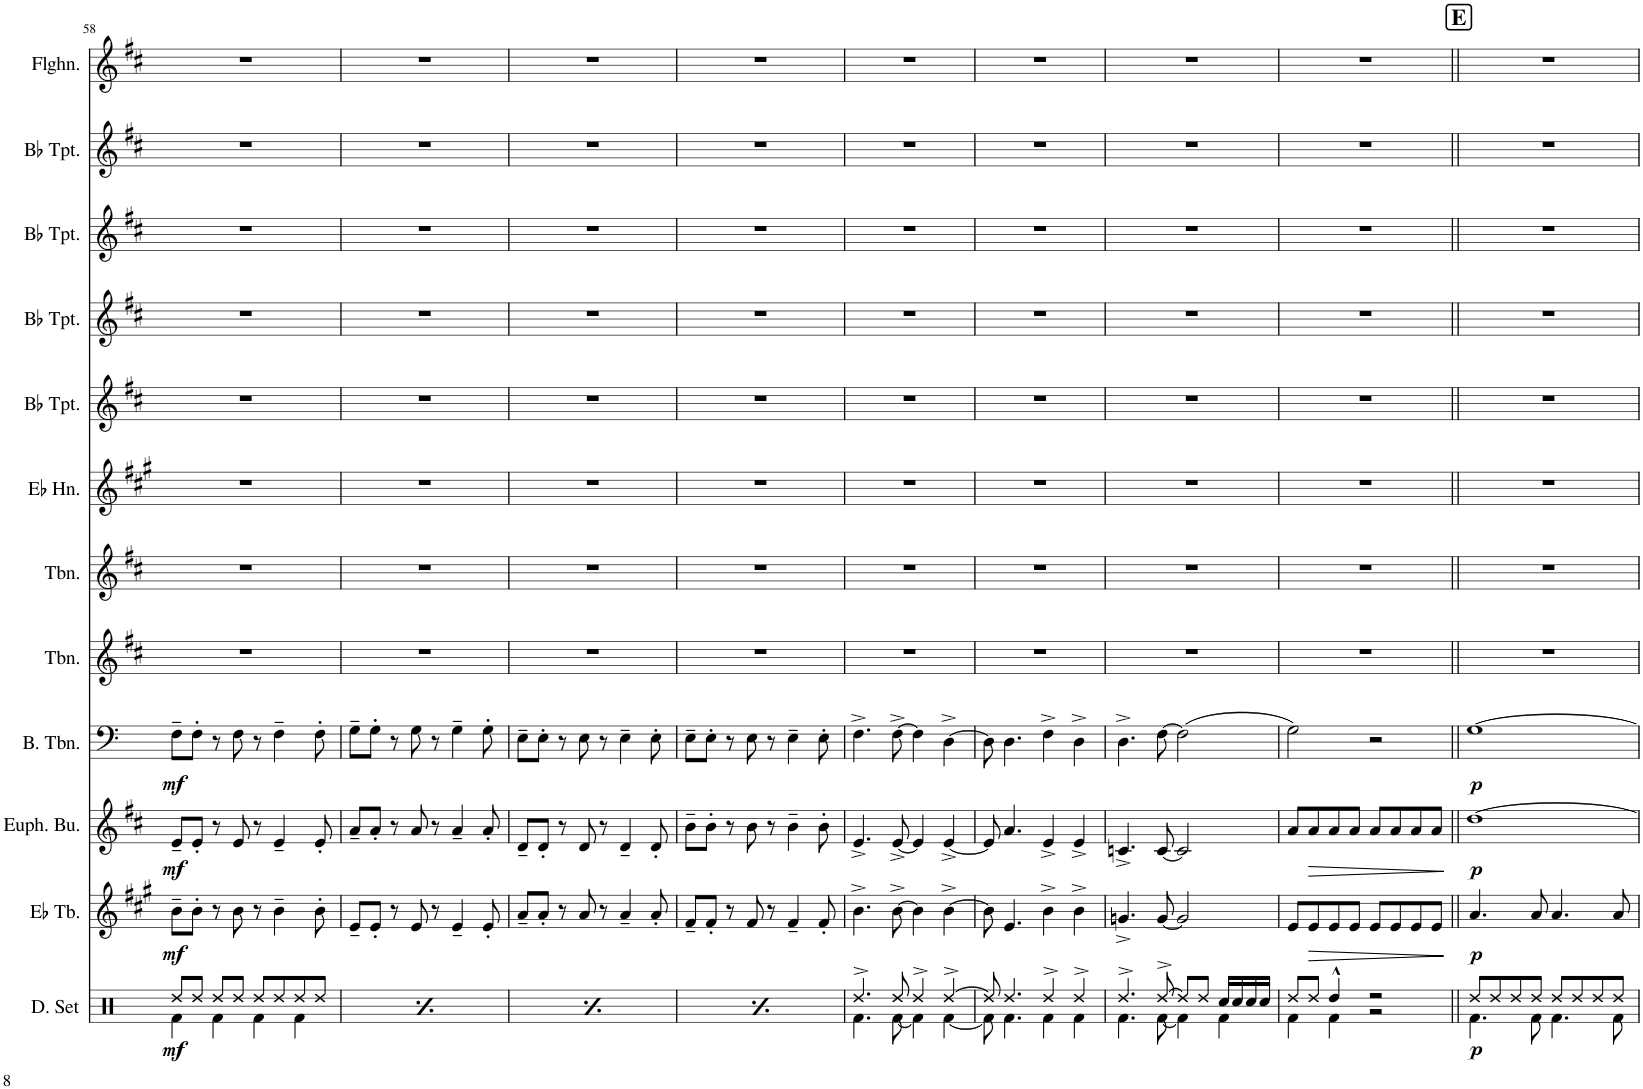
**kern	**dynam	**kern	**dynam	**kern	**dynam	**kern	**dynam	**kern	**kern	**kern	**kern	**kern	**kern	**kern	**kern
*part12	*part12	*part11	*part11	*part10	*part10	*part9	*part9	*part8	*part7	*part6	*part5	*part4	*part3	*part2	*part1
*staff12	*staff12	*staff11	*staff11	*staff10	*staff10	*staff9	*staff9	*staff8	*staff7	*staff6	*staff5	*staff4	*staff3	*staff2	*staff1
*I"Drumset	*	*I"Eb Tuba	*	*I"Euphonium	*	*I"Bass Trombone	*	*I"Trombone	*I"Trombone	*I"Horn in Eb	*I"Bb Trumpet	*I"Bb Trumpet	*I"Bb Trumpet	*I"Bb Trumpet	*I"Flugelhorn
*I'D. Set	*	*I'Eb Tb.	*	*	*	*I'B. Tbn.	*	*I'Tbn.	*I'Tbn.	*	*I'Bb Tpt.	*I'Bb Tpt.	*I'Bb Tpt.	*I'Bb Tpt.	*I'Flghn.
!!LO:PB:g=z
*clefX	*	*clefG2	*	*clefG2	*	*clefF4	*	*clefG2	*clefG2	*clefG2	*clefG2	*clefG2	*clefG2	*clefG2	*clefG2
*	*	*Trd12c21	*	*Trd8c14	*	*	*	*Trd8c14	*Trd8c14	*Trd5c9	*Trd1c2	*Trd1c2	*Trd1c2	*Trd1c2	*Trd1c2
*k[]	*	*k[f#c#g#]	*	*k[f#c#]	*	*k[]	*	*k[f#c#]	*k[f#c#]	*k[f#c#g#]	*k[f#c#]	*k[f#c#]	*k[f#c#]	*k[f#c#]	*k[f#c#]
*M4/4	*	*M4/4	*	*M4/4	*	*M4/4	*	*M4/4	*M4/4	*M4/4	*M4/4	*M4/4	*M4/4	*M4/4	*M4/4
*met(c)	*	*met(c)	*	*met(c)	*	*met(c)	*	*met(c)	*met(c)	*met(c)	*met(c)	*met(c)	*met(c)	*met(c)	*met(c)
=58	=58	=58	=58	=58	=58	=58	=58	=58	=58	=58	=58	=58	=58	=58	=58
*^	*	*	*	*	*	*	*	*	*	*	*	*	*	*	*
!	!	!LO:DY:b	!	!LO:DY:b	!	!LO:DY:b	!	!LO:DY:b	!	!	!	!	!	!	!	!
4Rf\	8Rdd/L	mf	8b~\L	mf	8e~/L	mf	8F~\L	mf	1r	1r	1r	1r	1r	1r	1r	1r
.	8Rdd/J	.	8b'\J	.	8e'/J	.	8F'\J	.	.	.	.	.	.	.	.	.
8Rdd/L	4Rf\	.	8r	.	8r	.	8r	.	.	.	.	.	.	.	.	.
8Rdd/J	.	.	8b\	.	8e/	.	8F\	.	.	.	.	.	.	.	.	.
8Rdd/L	4Rf\	.	8r	.	8r	.	8r	.	.	.	.	.	.	.	.	.
8Rdd/	.	.	4b~\	.	4e~/	.	4F~\	.	.	.	.	.	.	.	.	.
8Rdd/	4Rf\	.	.	.	.	.	.	.	.	.	.	.	.	.	.	.
8Rdd/J	.	.	8b'\	.	8e'/	.	8F'\	.	.	.	.	.	.	.	.	.
=59	=59	=59	=59	=59	=59	=59	=59	=59	=59	=59	=59	=59	=59	=59	=59	=59
!	!	!LO:DY:b	!	!	!	!	!	!	!	!	!	!	!	!	!	!
4Rf\	8Rdd/L	mf	8e~/L	.	8a~/L	.	8G~\L	.	1r	1r	1r	1r	1r	1r	1r	1r
.	8Rdd/J	.	8e'/J	.	8a'/J	.	8G'\J	.	.	.	.	.	.	.	.	.
8Rdd/L	4Rf\	.	8r	.	8r	.	8r	.	.	.	.	.	.	.	.	.
8Rdd/J	.	.	8e/	.	8a/	.	8G\	.	.	.	.	.	.	.	.	.
8Rdd/L	4Rf\	.	8r	.	8r	.	8r	.	.	.	.	.	.	.	.	.
8Rdd/	.	.	4e~/	.	4a~/	.	4G~\	.	.	.	.	.	.	.	.	.
8Rdd/	4Rf\	.	.	.	.	.	.	.	.	.	.	.	.	.	.	.
8Rdd/J	.	.	8e'/	.	8a'/	.	8G'\	.	.	.	.	.	.	.	.	.
=60	=60	=60	=60	=60	=60	=60	=60	=60	=60	=60	=60	=60	=60	=60	=60	=60
!	!	!LO:DY:b	!	!	!	!	!	!	!	!	!	!	!	!	!	!
4Rf\	8Rdd/L	mf	8a~/L	.	8d~/L	.	8E~\L	.	1r	1r	1r	1r	1r	1r	1r	1r
.	8Rdd/J	.	8a'/J	.	8d'/J	.	8E'\J	.	.	.	.	.	.	.	.	.
8Rdd/L	4Rf\	.	8r	.	8r	.	8r	.	.	.	.	.	.	.	.	.
8Rdd/J	.	.	8a/	.	8d/	.	8E\	.	.	.	.	.	.	.	.	.
8Rdd/L	4Rf\	.	8r	.	8r	.	8r	.	.	.	.	.	.	.	.	.
8Rdd/	.	.	4a~/	.	4d~/	.	4E~\	.	.	.	.	.	.	.	.	.
8Rdd/	4Rf\	.	.	.	.	.	.	.	.	.	.	.	.	.	.	.
8Rdd/J	.	.	8a'/	.	8d'/	.	8E'\	.	.	.	.	.	.	.	.	.
=61	=61	=61	=61	=61	=61	=61	=61	=61	=61	=61	=61	=61	=61	=61	=61	=61
!	!	!LO:DY:b	!	!	!	!	!	!	!	!	!	!	!	!	!	!
4Rf\	8Rdd/L	mf	8f#~/L	.	8b~\L	.	8E~\L	.	1r	1r	1r	1r	1r	1r	1r	1r
.	8Rdd/J	.	8f#'/J	.	8b'\J	.	8E'\J	.	.	.	.	.	.	.	.	.
8Rdd/L	4Rf\	.	8r	.	8r	.	8r	.	.	.	.	.	.	.	.	.
8Rdd/J	.	.	8f#/	.	8b\	.	8E\	.	.	.	.	.	.	.	.	.
8Rdd/L	4Rf\	.	8r	.	8r	.	8r	.	.	.	.	.	.	.	.	.
8Rdd/	.	.	4f#~/	.	4b~\	.	4E~\	.	.	.	.	.	.	.	.	.
8Rdd/	4Rf\	.	.	.	.	.	.	.	.	.	.	.	.	.	.	.
8Rdd/J	.	.	8f#'/	.	8b'\	.	8E'\	.	.	.	.	.	.	.	.	.
=62	=62	=62	=62	=62	=62	=62	=62	=62	=62	=62	=62	=62	=62	=62	=62	=62
4.Rdd^/	4.Rf\	.	4.b^\	.	4.e^/	.	4.F^\	.	1r	1r	1r	1r	1r	1r	1r	1r
8Rdd/	[8Rf\	.	[8b^\	.	[8e^/	.	[8F^\	.	.	.	.	.	.	.	.	.
4Rdd^/	4Rf\]	.	4b\]	.	4e/]	.	4F\]	.	.	.	.	.	.	.	.	.
[4Rdd^/	[4Rf\	.	[4b^\	.	[4e^/	.	[4D^\	.	.	.	.	.	.	.	.	.
=63	=63	=63	=63	=63	=63	=63	=63	=63	=63	=63	=63	=63	=63	=63	=63	=63
8Rdd/]	8Rf\]	.	8b\]	.	8e/]	.	8D\]	.	1r	1r	1r	1r	1r	1r	1r	1r
4.Rdd/	4.Rf\	.	4.e/	.	4.a/	.	4.D\	.	.	.	.	.	.	.	.	.
4Rdd^/	4Rf\	.	4b^\	.	4e^/	.	4F^\	.	.	.	.	.	.	.	.	.
4Rdd^/	4Rf\	.	4b^\	.	4e^/	.	4D^\	.	.	.	.	.	.	.	.	.
=64	=64	=64	=64	=64	=64	=64	=64	=64	=64	=64	=64	=64	=64	=64	=64	=64
4.Rdd^/	4.Rf\	.	4.gn^/	.	4.cn^/	.	4.D^\	.	1r	1r	1r	1r	1r	1r	1r	1r
[8Rdd^/	[8Rf\	.	[8g/	.	[8c/	.	[8F\	.	.	.	.	.	.	.	.	.
8Rdd/L]	4Rf\]	.	2g/]	.	2c/]	.	(2F\]	.	.	.	.	.	.	.	.	.
8Rdd/J	.	.	.	.	.	.	.	.	.	.	.	.	.	.	.	.
16Rcc/LL	4Rf\	.	.	.	.	.	.	.	.	.	.	.	.	.	.	.
16Rcc/	.	.	.	.	.	.	.	.	.	.	.	.	.	.	.	.
16Rcc/	.	.	.	.	.	.	.	.	.	.	.	.	.	.	.	.
16Rcc/JJ	.	.	.	.	.	.	.	.	.	.	.	.	.	.	.	.
=65	=65	=65	=65	=65	=65	=65	=65	=65	=65	=65	=65	=65	=65	=65	=65	=65
8Rdd/L	4Rf\	.	8e/L	.	8a/L	.	2G\)	.	1r	1r	1r	1r	1r	1r	1r	1r
!	!	!	!	!LO:HP:b	!	!LO:HP:b	!	!	!	!	!	!	!	!	!	!
8Rdd/J	.	.	8e/	>	8a/	>	.	.	.	.	.	.	.	.	.	.
4Rdd^^/	4Rf\	.	8e/	.	8a/	.	.	.	.	.	.	.	.	.	.	.
.	.	.	8e/J	.	8a/J	.	.	.	.	.	.	.	.	.	.	.
2r	2r	.	8e/L	.	8a/L	.	2r	.	.	.	.	.	.	.	.	.
.	.	.	8e/	.	8a/	.	.	.	.	.	.	.	.	.	.	.
.	.	.	8e/	.	8a/	.	.	.	.	.	.	.	.	.	.	.
.	.	.	8e/J	.	8a/J	.	.	.	.	.	.	.	.	.	.	.
*v	*v	*	*	*	*	*	*	*	*	*	*	*	*	*	*	*
.	.	.	]	.	]	.	.	.	.	.	.	.	.	.	.
!!LO:REH:place=s1:a:B:cj:fs=14:t=E
=66||	=66||	=66||	=66||	=66||	=66||	=66||	=66||	=66||	=66||	=66||	=66||	=66||	=66||	=66||	=66||
*^	*	*	*	*	*	*	*	*	*	*	*	*	*	*	*
!	!	!LO:DY:b	!	!LO:DY:b	!	!LO:DY:b	!	!LO:DY:b	!	!	!	!	!	!	!	!
8Rdd/L	4.Rf\	p	4.a/	p	[1dd	p	[1G	p	1r	1r	1r	1r	1r	1r	1r	1r
8Rdd/	.	.	.	.	.	.	.	.	.	.	.	.	.	.	.	.
8Rdd/	.	.	.	.	.	.	.	.	.	.	.	.	.	.	.	.
8Rdd/J	8Rf\	.	8a/	.	.	.	.	.	.	.	.	.	.	.	.	.
8Rdd/L	4.Rf\	.	4.a/	.	.	.	.	.	.	.	.	.	.	.	.	.
8Rdd/	.	.	.	.	.	.	.	.	.	.	.	.	.	.	.	.
8Rdd/	.	.	.	.	.	.	.	.	.	.	.	.	.	.	.	.
8Rdd/J	8Rf\	.	8a/	.	.	.	.	.	.	.	.	.	.	.	.	.
*v	*v	*	*	*	*	*	*	*	*	*	*	*	*	*	*	*
=	=	=	=	=	=	=	=	=	=	=	=	=	=	=	=
*-	*-	*-	*-	*-	*-	*-	*-	*-	*-	*-	*-	*-	*-	*-	*-
